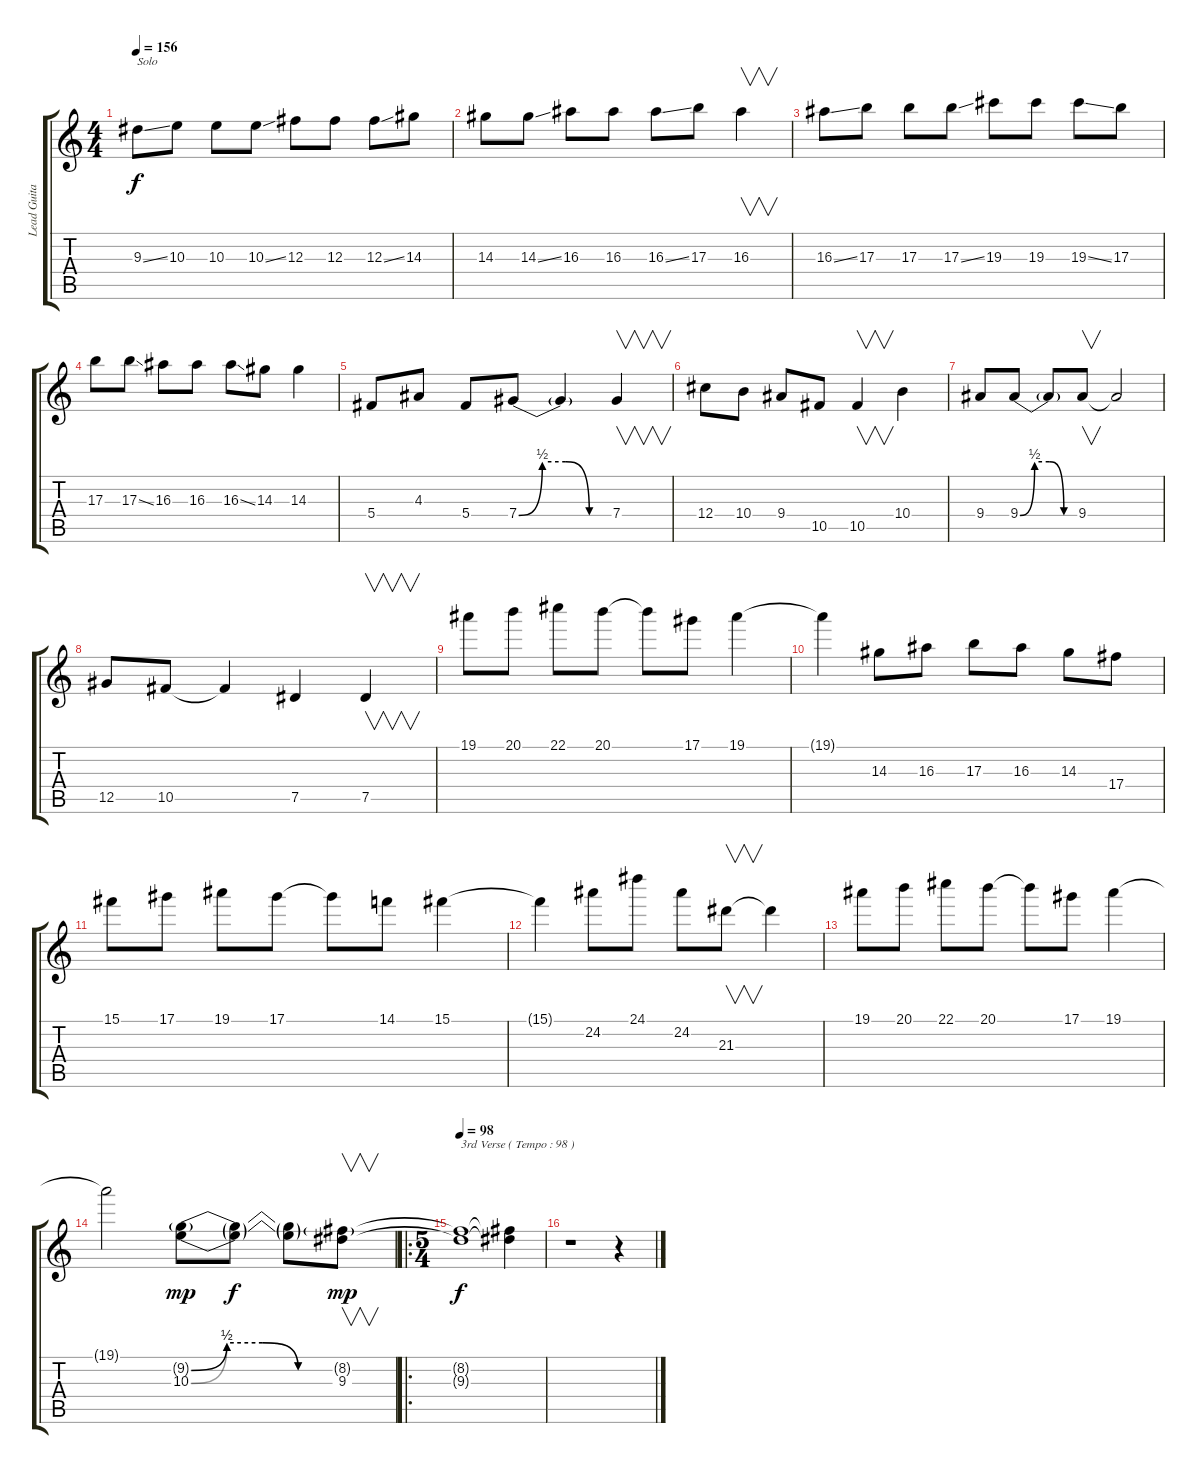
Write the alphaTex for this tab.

\track ("Lead Guitar" "Lead Guita") {instrument distortionguitar}
\staff {score tabs}
\tuning (Eb4 Bb3 Gb3 Db3 Ab2 Eb2) {hide}
\ts (4 4)
\tempo 156
\clef g2
\ks c
9.3{ss}.8{txt "Solo" dy f} 10.3.8 10.3.8 10.3{ss}.8 12.3.8 12.3.8 12.3{ss}.8 14.3.8 |
14.3.8 14.3{ss}.8 16.3.8 16.3.8 16.3{ss}.8 17.3.8 16.3.4{v} |
16.3{ss}.8 17.3.8 17.3.8 17.3{ss}.8 19.3.8 19.3.8 19.3{ss}.8 17.3.8 |
17.3.8 17.3{ss}.8 16.3.8 16.3.8 16.3{ss}.8 14.3.8 14.3.4 |
5.4.8 4.3.8 5.4.8 7.4{be (custom 0 0 15 2 30 2 45 0 60 0)}.8 7.4{t}.4 7.4.4{v} |
12.4.8 10.4.8 9.4.8 10.5.8 10.5.4{v} 10.4.4 |
9.4.8 9.4{be (custom 0 0 15 2 30 2 45 0 60 0)}.8 9.4{t}.8 9.4.8{v} 9.4{t}.2 |
12.5.8 10.5.8 10.5{t}.4 7.5.4 7.5.4{v} |
19.1.8 20.1.8 22.1.8 20.1.8 20.1{t}.8 17.1.8 19.1.4 |
19.1{t}.4 14.3.8 16.3.8 17.3.8 16.3.8 14.3.8 17.4.8 |
15.1.8 17.1.8 19.1.8 17.1.8 17.1{t}.8 14.1.8 15.1.4 |
15.1{t}.4 24.2.8 24.1.8 24.2.8 21.3.8{v} 21.3{t}.4 |
19.1.8 20.1.8 22.1.8 20.1.8 20.1{t}.8 17.1.8 19.1.4 |
19.1{t}.2 (9.2{be (custom 0 0 15 2 30 2 45 0 60 0) g} 10.3{be (custom 0 0 15 2 30 2 45 0 60 0)}).8{dy mp} (9.2{t} 10.3{t}).8{dy f} (9.2{t} 10.3{t}).8 (8.2{g} 9.3).8{v dy mp} |
\ro
\ts (5 4)
\tempo 98
(8.2{t} 9.3{t}).1{txt "3rd Verse ( Tempo : 98 )" dy f} (8.2{t} 9.3{t}).4 |
r.1 r.4
